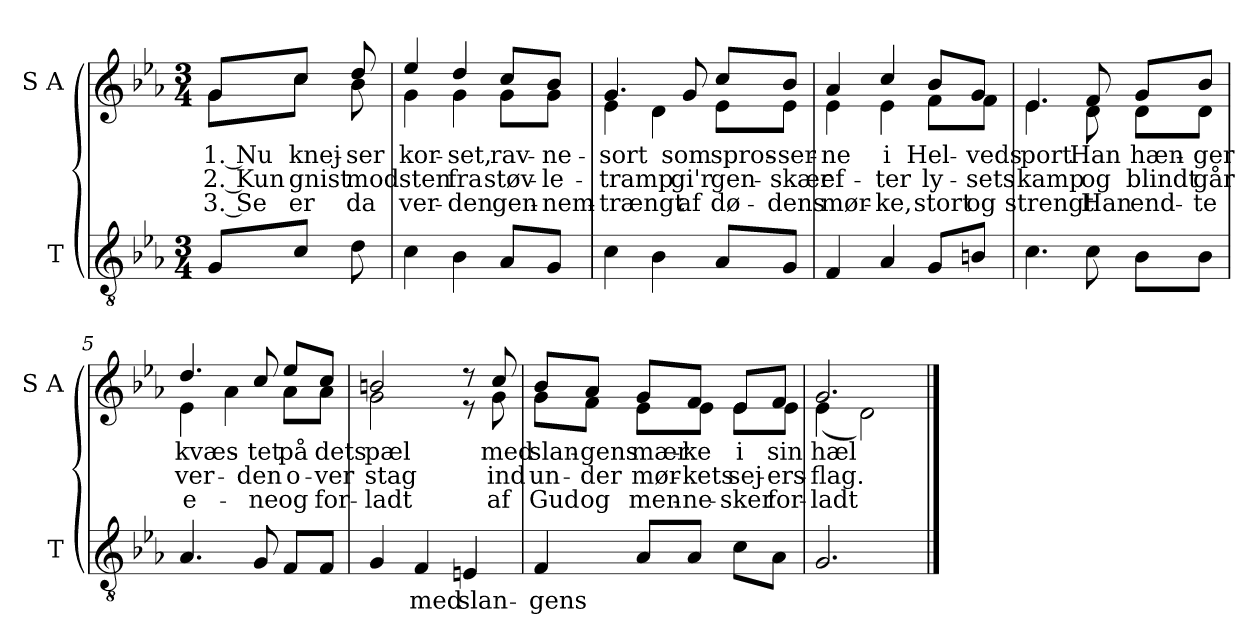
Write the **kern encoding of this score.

**kern	**text	**kern	**text	**text	**text
*part2	*part2	*part1	*part1	*part1	*part1
*staff2	*staff2	*staff1	*staff1	*staff1	*staff1
*I"T	*	*I"S A	*	*	*
*I'T	*	*I'S A	*	*	*
*clefGv2	*	*clefG2	*	*	*
*k[b-e-a-]	*	*k[b-e-a-]	*	*	*
*M3/4	*	*M3/4	*	*	*
=	=	=	=	=	=
!	!	!	!LO:LY:b	!LO:LY:b	!LO:LY:b
*	*	*^	*	*	*
8G/L	.	8g/L	8g\L	1. Nu	2. Kun	3. Se
!	!	!	!	!LO:LY:b	!LO:LY:b	!LO:LY:b
8c/J	.	8cc/J	8cc\J	knej-	gnist	er
!	!	!	!	!LO:LY:b	!LO:LY:b	!LO:LY:b
8d\	.	8dd/	8b-\	-ser	mod	da
=1	=1	=1	=1	=1	=1	=1
!	!	!	!	!LO:LY:b	!LO:LY:b	!LO:LY:b
4c\	.	4ee-/	4g\	kor-	sten	ver-
!	!	!	!	!LO:LY:b	!LO:LY:b	!LO:LY:b
4B-\	.	4dd/	4g\	-set,	fra	-den
!	!	!	!	!LO:LY:b	!LO:LY:b	!LO:LY:b
8A-/L	.	8cc/L	8g\L	rav-	støv-	gen-
!	!	!	!	!LO:LY:b	!LO:LY:b	!LO:LY:b
8G/J	.	8b-/J	8g\J	-ne-	-le-	-nem-
=2	=2	=2	=2	=2	=2	=2
!	!	!	!	!LO:LY:b	!LO:LY:b	!LO:LY:b
4c\	.	4.g/	4e-\	-sort	-tramp	-trængt
4B-\	.	.	4d\	.	.	.
!	!	!	!	!LO:LY:b	!LO:LY:b	!LO:LY:b
.	.	8g/	.	som	gi'r	af
!	!	!	!	!LO:LY:b	!LO:LY:b	!LO:LY:b
8A-/L	.	8cc/L	8e-\L	spros-	gen-	dø-
!	!	!	!	!LO:LY:b	!LO:LY:b	!LO:LY:b
8G/J	.	8b-/J	8e-\J	-ser-	-skær	-dens
=3	=3	=3	=3	=3	=3	=3
!	!	!	!	!LO:LY:b	!LO:LY:b	!LO:LY:b
4F/	.	4a-/	4e-\	-ne	ef-	mør-
!	!	!	!	!LO:LY:b	!LO:LY:b	!LO:LY:b
4A-/	.	4cc/	4e-\	i	-ter	-ke,
!	!	!	!	!LO:LY:b	!LO:LY:b	!LO:LY:b
8G/L	.	8b-/L	8f\L	Hel-	ly-	stort
!	!	!	!	!LO:LY:b	!LO:LY:b	!LO:LY:b
8Bn/J	.	8g/J	8f\J	-veds	-sets	og
!!LO:LB:g=z	!!
=4	=4	=4	=4	=4	=4	=4
!	!	!	!	!LO:LY:b	!LO:LY:b	!LO:LY:b
4.c\	.	4.e-/	4.e-\	port	kamp	strengt
!	!	!	!	!LO:LY:b	!LO:LY:b	!LO:LY:b
8c\	.	8f/	8d\	Han	og	Han
!	!	!	!	!LO:LY:b	!LO:LY:b	!LO:LY:b
8B-\L	.	8g/L	8d\L	hæn-	blindt	end-
!	!	!	!	!LO:LY:b	!LO:LY:b	!LO:LY:b
8B-\J	.	8b-/J	8d\J	-ger	går	-te
=5	=5	=5	=5	=5	=5	=5
!	!	!	!	!LO:LY:b	!LO:LY:b	!LO:LY:b
4.A-/	.	4.dd/	4e-\	kvæs-	ver-	e-
.	.	.	4a-\	.	.	.
!	!	!	!	!LO:LY:b	!LO:LY:b	!LO:LY:b
8G/	.	8cc/	.	-tet	-den	-ne
!	!	!	!	!LO:LY:b	!LO:LY:b	!LO:LY:b
8F/L	.	8ee-/L	8a-\L	på	o-	og
!	!	!	!	!LO:LY:b	!LO:LY:b	!LO:LY:b
8F/J	.	8cc/J	8a-\J	dets	-ver	for-
=6	=6	=6	=6	=6	=6	=6
!	!	!	!	!LO:LY:b	!LO:LY:b	!LO:LY:b
4G/	.	2bn/	2g\	pæl	stag	-ladt
!	!LO:LY:b	!	!	!	!	!
4F/	med	.	.	.	.	.
!	!LO:LY:b	!	!	!	!	!
4En/	slan-	8r	8r	.	.	.
!	!	!	!	!LO:LY:b	!LO:LY:b	!LO:LY:b
.	.	8cc/	8g\	med	ind	af
!!LO:LB:g=z	!!
=7	=7	=7	=7	=7	=7	=7
!	!LO:LY:b	!	!	!LO:LY:b	!LO:LY:b	!LO:LY:b
4F/	-gens	8b-/L	8g\L	slan-	un-	Gud
!	!	!	!	!LO:LY:b	!LO:LY:b	!LO:LY:b
.	.	8a-/J	8f\J	-gens	-der	og
!	!	!	!	!LO:LY:b	!LO:LY:b	!LO:LY:b
8A-/L	.	8g/L	8e-\L	mær-	mør-	men-
!	!	!	!	!LO:LY:b	!LO:LY:b	!LO:LY:b
8A-/J	.	8f/J	8e-\J	-ke	-kets	-ne-
!	!	!	!	!LO:LY:b	!LO:LY:b	!LO:LY:b
8c\L	.	8e-/L	8e-\L	i	sej-	-sker
!	!	!	!	!LO:LY:b	!LO:LY:b	!LO:LY:b
8A-\J	.	8f/J	8e-\J	sin	-ers-	for-
=8	=8	=8	=8	=8	=8	=8
!	!	!	!	!LO:LY:b	!LO:LY:b	!LO:LY:b
2.G/	.	2.g/	(<4e-\	hæl	-flag.	-ladt
.	.	.	2d\)	.	.	.
*	*	*v	*v	*	*	*
==	==	==	==	==	==
*-	*-	*-	*-	*-	*-
